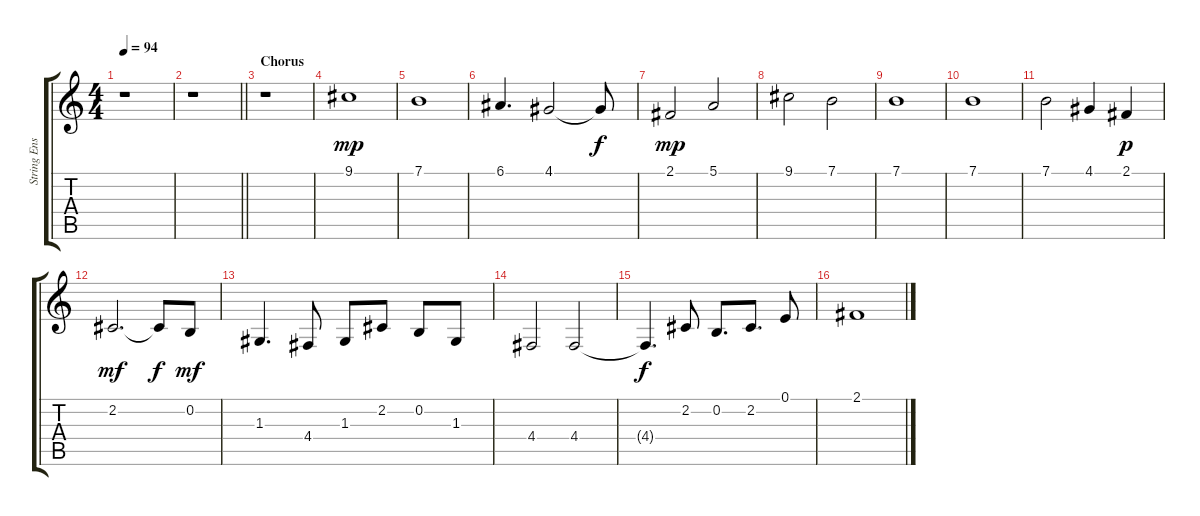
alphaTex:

\track ("String Ensemble II" "String Ens") {instrument stringensemble2}
\staff {score tabs}
\tuning (E4 B3 G3 D3 A2 E2) {hide}
\ts (4 4)
\tempo 94
\clef g2
\ks c
r.1{dy mp} |
\barLineRight lightlight
r.1 |
\section ("" "Chorus")
r.1 |
9.1.1 |
7.1.1 |
6.1.4{d} 4.1.2 4.1{t}.8{dy f} |
2.1.2{dy mp} 5.1.2 |
9.1.2 7.1.2 |
7.1.1 |
7.1.1 |
7.1.2 4.1.4 2.1.4{dy p} |
2.2.2{d dy mf} 2.2{t}.8{dy f} 0.2.8{dy mf} |
1.3.4{d} 4.4.8 1.3.8 2.2.8 0.2.8 1.3.8 |
4.4.2 4.4.2 |
4.4{t}.4{d dy f} 2.2.8 0.2.8{d} 2.2.8{d} 0.1.8 |
2.1.1
